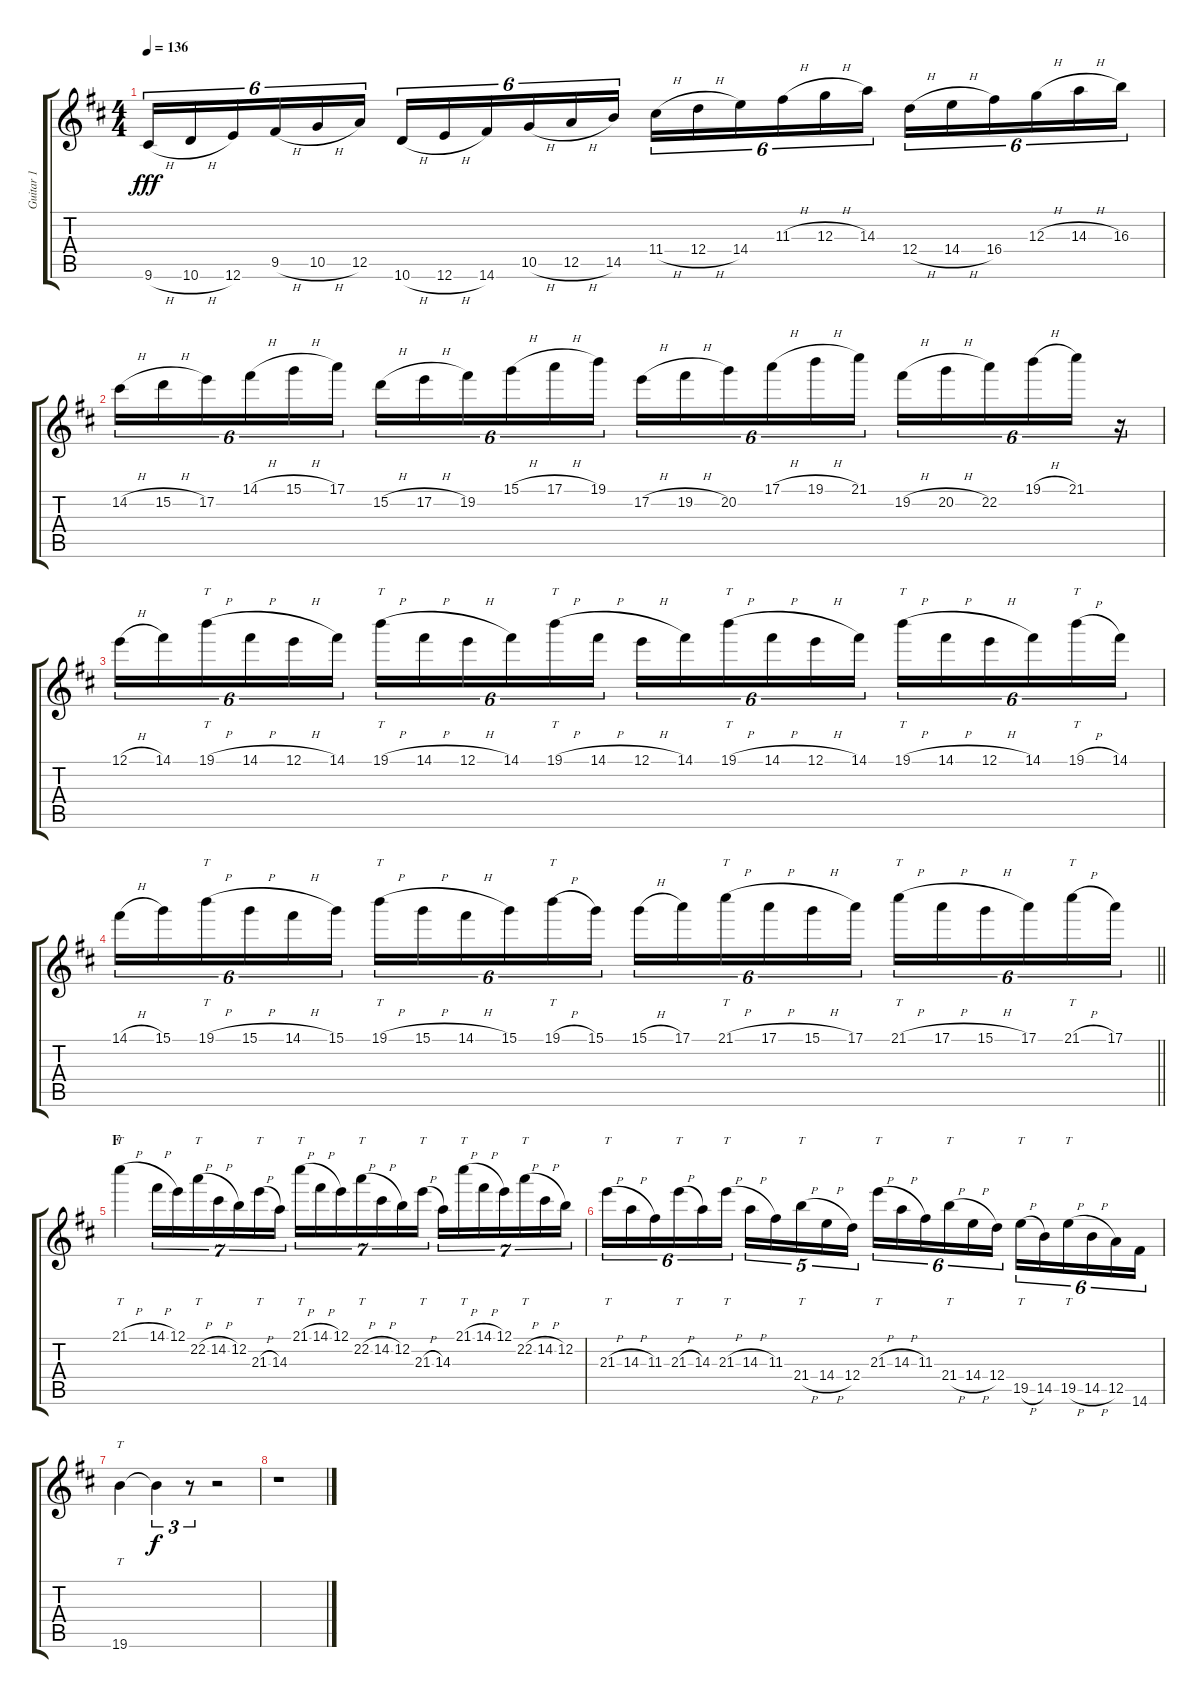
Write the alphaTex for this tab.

\track ("Guitar 1" "Guitar 1") {instrument distortionguitar}
\staff {score tabs}
\tuning (E4 B3 G3 D3 A2 E2) {hide}
\ts (4 4)
\tempo 136
\clef g2
\ks d
9.6{h}.16{tu (6 4) dy fff} 10.6{h}.16{tu (6 4)} 12.6.16{tu (6 4)} 9.5{h}.16{tu (6 4)} 10.5{h}.16{tu (6 4)} 12.5.16{tu (6 4)} 10.6{h}.16{tu (6 4)} 12.6{h}.16{tu (6 4)} 14.6.16{tu (6 4)} 10.5{h}.16{tu (6 4)} 12.5{h}.16{tu (6 4)} 14.5.16{tu (6 4)} 11.4{h}.16{tu (6 4)} 12.4{h}.16{tu (6 4)} 14.4.16{tu (6 4)} 11.3{h}.16{tu (6 4)} 12.3{h}.16{tu (6 4)} 14.3.16{tu (6 4)} 12.4{h}.16{tu (6 4)} 14.4{h}.16{tu (6 4)} 16.4.16{tu (6 4)} 12.3{h}.16{tu (6 4)} 14.3{h}.16{tu (6 4)} 16.3.16{tu (6 4)} |
14.2{h}.16{tu (6 4)} 15.2{h}.16{tu (6 4)} 17.2.16{tu (6 4)} 14.1{h}.16{tu (6 4)} 15.1{h}.16{tu (6 4)} 17.1.16{tu (6 4)} 15.2{h}.16{tu (6 4)} 17.2{h}.16{tu (6 4)} 19.2.16{tu (6 4)} 15.1{h}.16{tu (6 4)} 17.1{h}.16{tu (6 4)} 19.1.16{tu (6 4)} 17.2{h}.16{tu (6 4)} 19.2{h}.16{tu (6 4)} 20.2.16{tu (6 4)} 17.1{h}.16{tu (6 4)} 19.1{h}.16{tu (6 4)} 21.1.16{tu (6 4)} 19.2{h}.16{tu (6 4)} 20.2{h}.16{tu (6 4)} 22.2.16{tu (6 4)} 19.1{h}.16{tu (6 4)} 21.1.16{tu (6 4)} r.16{tu (6 4)} |
12.1{h}.16{tu (6 4)} 14.1.16{tu (6 4)} 19.1{h}.16{tt tu (6 4)} 14.1{h}.16{tu (6 4)} 12.1{h}.16{tu (6 4)} 14.1.16{tu (6 4)} 19.1{h}.16{tt tu (6 4)} 14.1{h}.16{tu (6 4)} 12.1{h}.16{tu (6 4)} 14.1.16{tu (6 4)} 19.1{h}.16{tt tu (6 4)} 14.1{h}.16{tu (6 4)} 12.1{h}.16{tu (6 4)} 14.1.16{tu (6 4)} 19.1{h}.16{tt tu (6 4)} 14.1{h}.16{tu (6 4)} 12.1{h}.16{tu (6 4)} 14.1.16{tu (6 4)} 19.1{h}.16{tt tu (6 4)} 14.1{h}.16{tu (6 4)} 12.1{h}.16{tu (6 4)} 14.1.16{tu (6 4)} 19.1{h}.16{tt tu (6 4)} 14.1.16{tu (6 4)} |
\barLineRight lightlight
14.1{h}.16{tu (6 4)} 15.1.16{tu (6 4)} 19.1{h}.16{tt tu (6 4)} 15.1{h}.16{tu (6 4)} 14.1{h}.16{tu (6 4)} 15.1.16{tu (6 4)} 19.1{h}.16{tt tu (6 4)} 15.1{h}.16{tu (6 4)} 14.1{h}.16{tu (6 4)} 15.1.16{tu (6 4)} 19.1{h}.16{tt tu (6 4)} 15.1.16{tu (6 4)} 15.1{h}.16{tu (6 4)} 17.1.16{tu (6 4)} 21.1{h}.16{tt tu (6 4)} 17.1{h}.16{tu (6 4)} 15.1{h}.16{tu (6 4)} 17.1.16{tu (6 4)} 21.1{h}.16{tt tu (6 4)} 17.1{h}.16{tu (6 4)} 15.1{h}.16{tu (6 4)} 17.1.16{tu (6 4)} 21.1{h}.16{tt tu (6 4)} 17.1.16{tu (6 4)} |
\section ("" "F")
21.1{h}.4{tt} 14.1{h}.16{tu (7 4)} 12.1.16{tu (7 4)} 22.2{h}.16{tt tu (7 4)} 14.2{h}.16{tu (7 4)} 12.2.16{tu (7 4)} 21.3{h}.16{tt tu (7 4)} 14.3.16{tu (7 4)} 21.1{h}.16{tt tu (7 4)} 14.1{h}.16{tu (7 4)} 12.1.16{tu (7 4)} 22.2{h}.16{tt tu (7 4)} 14.2{h}.16{tu (7 4)} 12.2.16{tu (7 4)} 21.3{h}.16{tt tu (7 4)} 14.3.16{tu (7 4)} 21.1{h}.16{tt tu (7 4)} 14.1{h}.16{tu (7 4)} 12.1.16{tu (7 4)} 22.2{h}.16{tt tu (7 4)} 14.2{h}.16{tu (7 4)} 12.2.16{tu (7 4)} |
21.3{h}.16{tt tu (6 4)} 14.3{h}.16{tu (6 4)} 11.3.16{tu (6 4)} 21.3{h}.16{tt tu (6 4)} 14.3.16{tu (6 4)} 21.3{h}.16{tt tu (6 4)} 14.3{h}.16{tu (5 4)} 11.3.16{tu (5 4)} 21.4{h}.16{tt tu (5 4)} 14.4{h}.16{tu (5 4)} 12.4.16{tu (5 4)} 21.3{h}.16{tt tu (6 4)} 14.3{h}.16{tu (6 4)} 11.3.16{tu (6 4)} 21.4{h}.16{tt tu (6 4)} 14.4{h}.16{tu (6 4)} 12.4.16{tu (6 4)} 19.5{h}.16{tt tu (6 4)} 14.5.16{tu (6 4)} 19.5{h}.16{tt tu (6 4)} 14.5{h}.16{tu (6 4)} 12.5.16{tu (6 4)} 14.6.16{tu (6 4)} |
19.6.4{tt} 19.6{t}.4{tu (3 2) dy f} r.8{tu (3 2)} r.2 |
r.1
